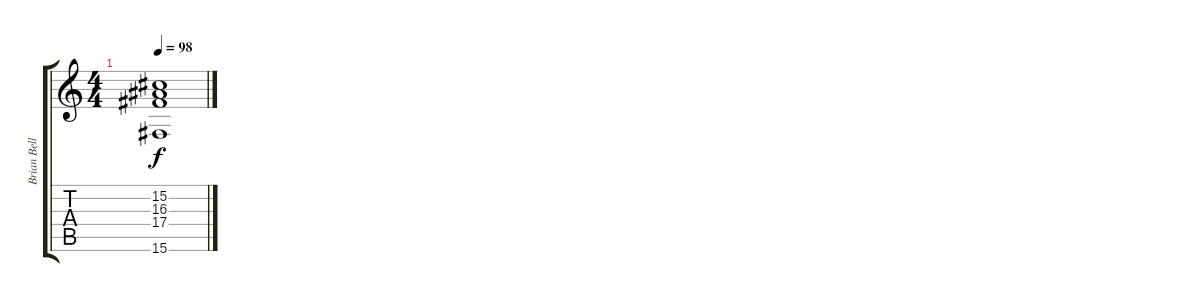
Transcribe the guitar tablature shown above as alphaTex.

\track ("Brian Bell - Piano" "Brian Bell") {instrument acousticgrandpiano}
\staff {score tabs}
\tuning (Eb4 Bb3 Gb3 Db3 Ab2 Eb2) {hide}
\ts (4 4)
\tempo 98
\clef g2
\ks c
(15.2 16.3 17.4 15.6).1{dy f}
